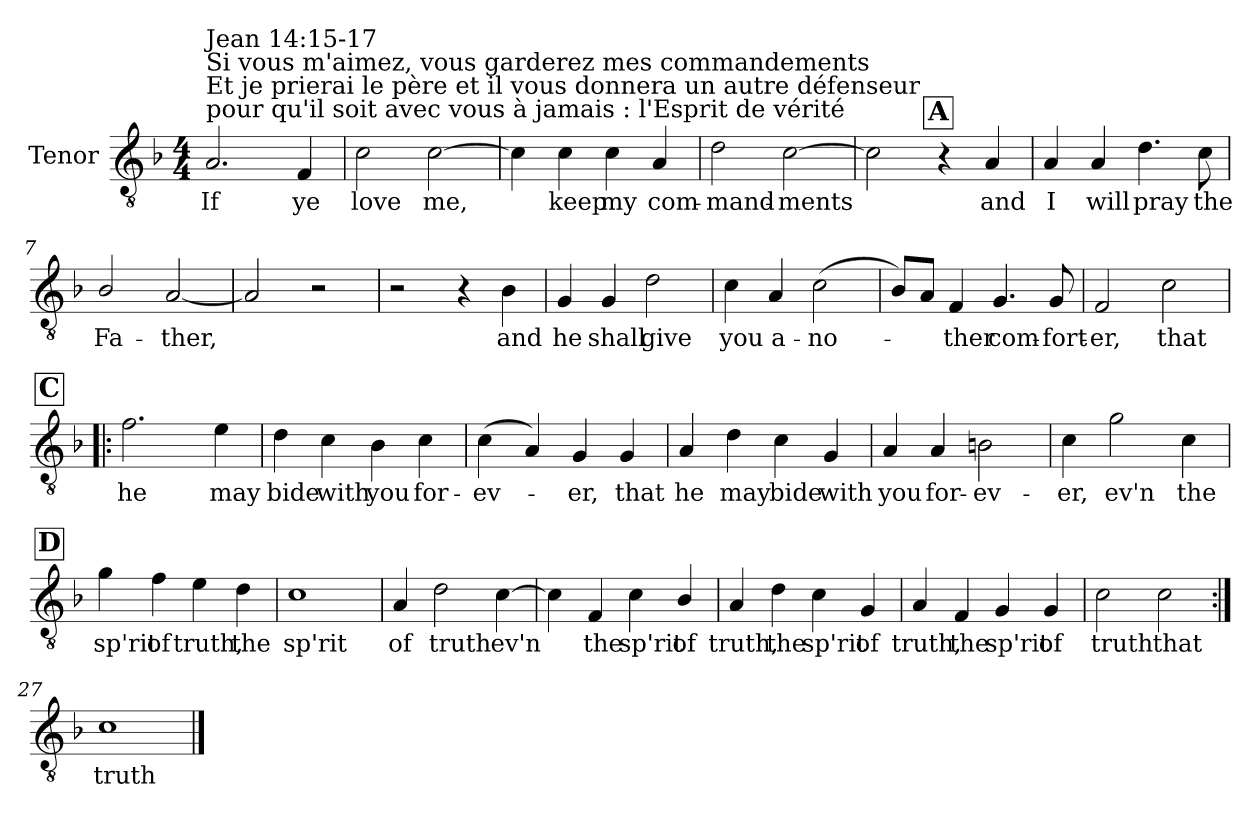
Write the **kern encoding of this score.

**kern	**text
*part1	*part1
*staff1	*staff1
*I"Tenor	*
*I'T	*
*clefGv2	*
*k[b-]	*
*F:	*
*M4/4	*
=1	=1
!LO:TX:a:t=Jean 14&colon;15-17\nSi vous m'aimez, vous garderez mes commandements\nEt je prierai le père et il vous donnera un autre défenseur\npour qu'il soit avec vous à jamais &colon; l'Esprit de vérité	!
2.A/	If
4F/	ye
=2	=2
2c\	love
[2c\	me,
=3	=3
4c\]	.
4c\	keep
4c\	my
4A/	com-
=4	=4
2d\	-mand-
[2c\	-ments
!!LO:REH:place=s1:a:t=A:qo=2
=5	=5
2c\]	.
4r	.
4A/	and
=6	=6
4A/	I
4A/	will
4.d\	pray
8c\	the
=7	=7
2B-/	Fa-
[2A/	-ther,
=8	=8
2A/]	.
2r	.
=9	=9
2r	.
4r	.
4B-\	and
=10	=10
4G/	he
4G/	shall
2d\	give
!!LO:LB:g=z
=11	=11
4c\	you
4A/	a-
(2c\	-no-
=12	=12
8B-/L)	.
8A/J	.
4F/	-ther
4.G/	com-
8G/	-fort-
=13	=13
2F/	-er,
2c\	that
!!LO:REH:place=s1:a:t=C
=14!|:	=14!|:
2.f\	he
4e\	may
=15	=15
4d\	bide
4c\	with
4B-\	you
4c\	for-
=16	=16
(4c\	-ev-
4A/)	.
4G/	-er,
4G/	that
=17	=17
4A/	he
4d\	may
4c\	bide
4G/	with
=18	=18
4A/	you
4A/	for-
2Bn\	-ev-
=19	=19
4c\	-er,
2g\	ev'n
4c\	the
!!LO:LB:g=z
!!LO:REH:place=s1:a:t=D
=20	=20
4g\	sp'rit
4f\	of
4e\	truth,
4d\	the
=21	=21
1c	sp'rit
=22	=22
4A/	of
2d\	truth
[4c\	ev'n
=23	=23
4c\]	.
4F/	the
4c\	sp'rit
4B-/	of
=24	=24
4A/	truth,
4d\	the
4c\	sp'rit
4G/	of
=25	=25
4A/	truth,
4F/	the
4G/	sp'rit
4G/	of
=26	=26
2c\	truth
2c\	that
=27:|!	=27:|!
1c	truth
==	==
*-	*-
